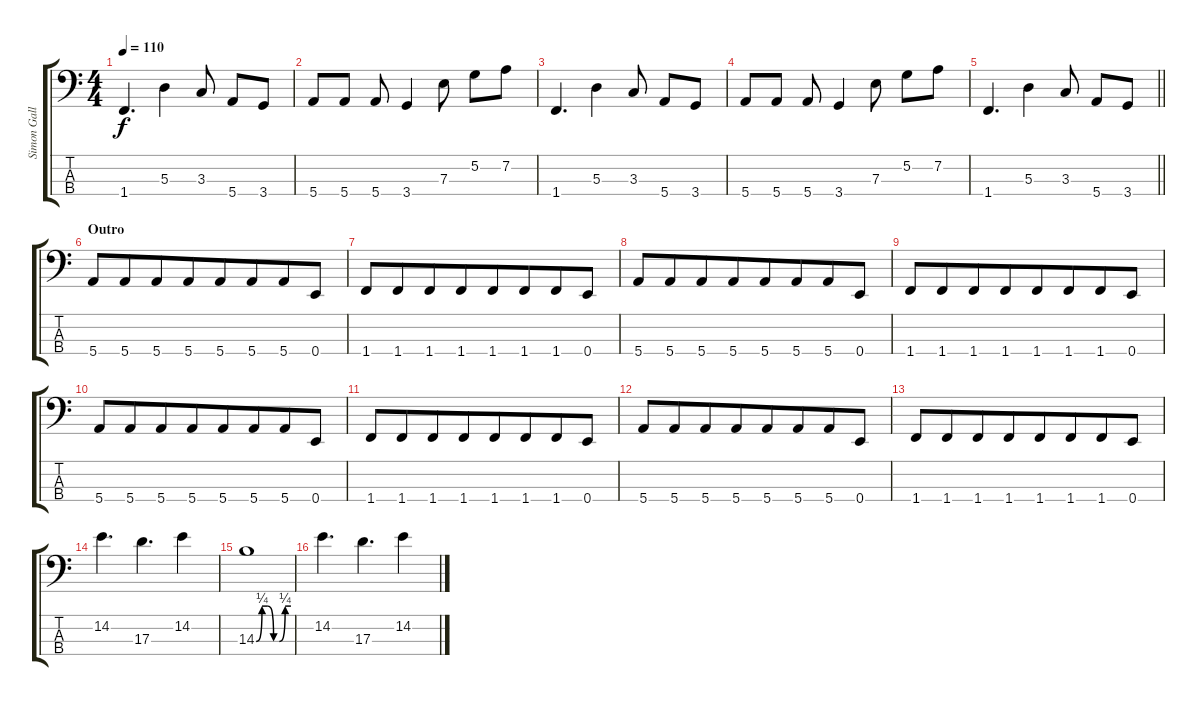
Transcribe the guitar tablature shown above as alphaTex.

\track ("Simon Gallup" "Simon Gall") {instrument electricbasspick}
\staff {score tabs}
\tuning (G2 D2 A1 E1) {hide}
\ts (4 4)
\tempo 110
\clef f4
\ks c
1.4.4{d dy f} 5.3.4 3.3.8 5.4.8 3.4.8 |
5.4.8 5.4.8 5.4.8 3.4.4 7.3.8 5.2.8 7.2.8 |
1.4.4{d} 5.3.4 3.3.8 5.4.8 3.4.8 |
5.4.8 5.4.8 5.4.8 3.4.4 7.3.8 5.2.8 7.2.8 |
\barLineRight lightlight
1.4.4{d} 5.3.4 3.3.8 5.4.8 3.4.8 |
\section ("" "Outro")
5.4.8 5.4.8{beam merge} 5.4.8 5.4.8{beam merge} 5.4.8 5.4.8{beam merge} 5.4.8 0.4.8 |
1.4.8 1.4.8{beam merge} 1.4.8 1.4.8{beam merge} 1.4.8 1.4.8{beam merge} 1.4.8 0.4.8 |
5.4.8 5.4.8{beam merge} 5.4.8 5.4.8{beam merge} 5.4.8 5.4.8{beam merge} 5.4.8 0.4.8 |
1.4.8 1.4.8{beam merge} 1.4.8 1.4.8{beam merge} 1.4.8 1.4.8{beam merge} 1.4.8 0.4.8 |
5.4.8 5.4.8{beam merge} 5.4.8 5.4.8{beam merge} 5.4.8 5.4.8{beam merge} 5.4.8 0.4.8 |
1.4.8 1.4.8{beam merge} 1.4.8 1.4.8{beam merge} 1.4.8 1.4.8{beam merge} 1.4.8 0.4.8 |
5.4.8 5.4.8{beam merge} 5.4.8 5.4.8{beam merge} 5.4.8 5.4.8{beam merge} 5.4.8 0.4.8 |
1.4.8 1.4.8{beam merge} 1.4.8 1.4.8{beam merge} 1.4.8 1.4.8{beam merge} 1.4.8 0.4.8 |
14.2.4{d} 17.3.4{d} 14.2.4 |
14.3{be (custom 0 0 10 1 20 1 30 0 40 0 50 1 60 1)}.1 |
14.2.4{d} 17.3.4{d} 14.2.4
